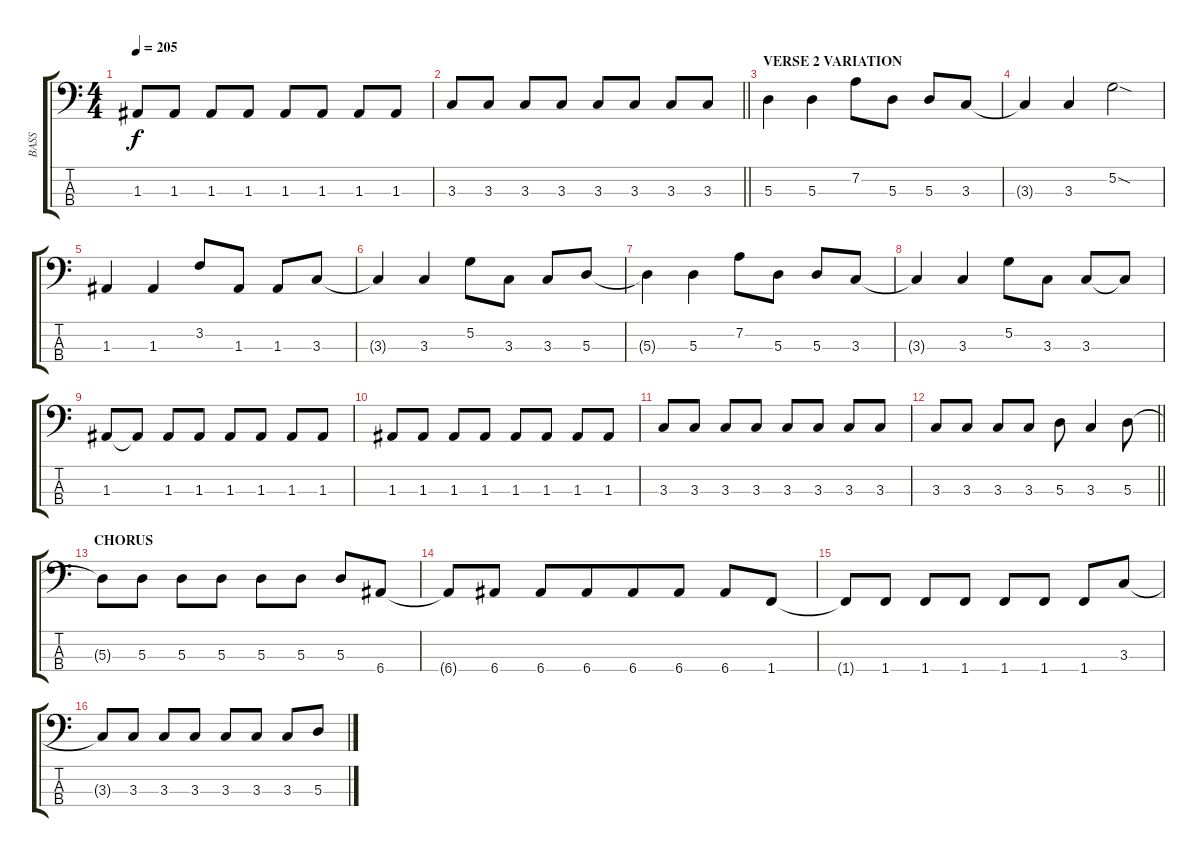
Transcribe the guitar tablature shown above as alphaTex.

\track ("BASS" "BASS") {instrument electricbasspick}
\staff {score tabs}
\tuning (G2 D2 A1 E1) {hide}
\ts (4 4)
\tempo 205
\clef f4
\ks c
1.3.8{dy f} 1.3.8 1.3.8 1.3.8 1.3.8 1.3.8 1.3.8 1.3.8 |
\barLineRight lightlight
3.3.8 3.3.8 3.3.8 3.3.8 3.3.8 3.3.8 3.3.8 3.3.8 |
\section ("" "VERSE 2 VARIATION")
5.3.4 5.3.4 7.2.8 5.3.8 5.3.8 3.3.8 |
3.3{t}.4 3.3.4 5.2{sod}.2 |
1.3.4 1.3.4 3.2.8 1.3.8 1.3.8 3.3.8 |
3.3{t}.4 3.3.4 5.2.8 3.3.8 3.3.8 5.3.8 |
5.3{t}.4 5.3.4 7.2.8 5.3.8 5.3.8 3.3.8 |
3.3{t}.4 3.3.4 5.2.8 3.3.8 3.3.8 3.3{t}.8 |
1.3.8 1.3{t}.8 1.3.8 1.3.8 1.3.8 1.3.8 1.3.8 1.3.8 |
1.3.8 1.3.8 1.3.8 1.3.8 1.3.8 1.3.8 1.3.8 1.3.8 |
3.3.8 3.3.8 3.3.8 3.3.8 3.3.8 3.3.8 3.3.8 3.3.8 |
\barLineRight lightlight
3.3.8 3.3.8 3.3.8 3.3.8 5.3.8 3.3.4 5.3.8 |
\section ("" "CHORUS")
5.3{t}.8 5.3.8 5.3.8 5.3.8 5.3.8 5.3.8 5.3.8 6.4.8 |
6.4{t}.8 6.4.8 6.4.8 6.4.8{beam merge} 6.4.8 6.4.8 6.4.8 1.4.8 |
1.4{t}.8 1.4.8 1.4.8 1.4.8 1.4.8 1.4.8 1.4.8 3.3.8 |
3.3{t}.8 3.3.8 3.3.8 3.3.8 3.3.8 3.3.8 3.3.8 5.3.8
